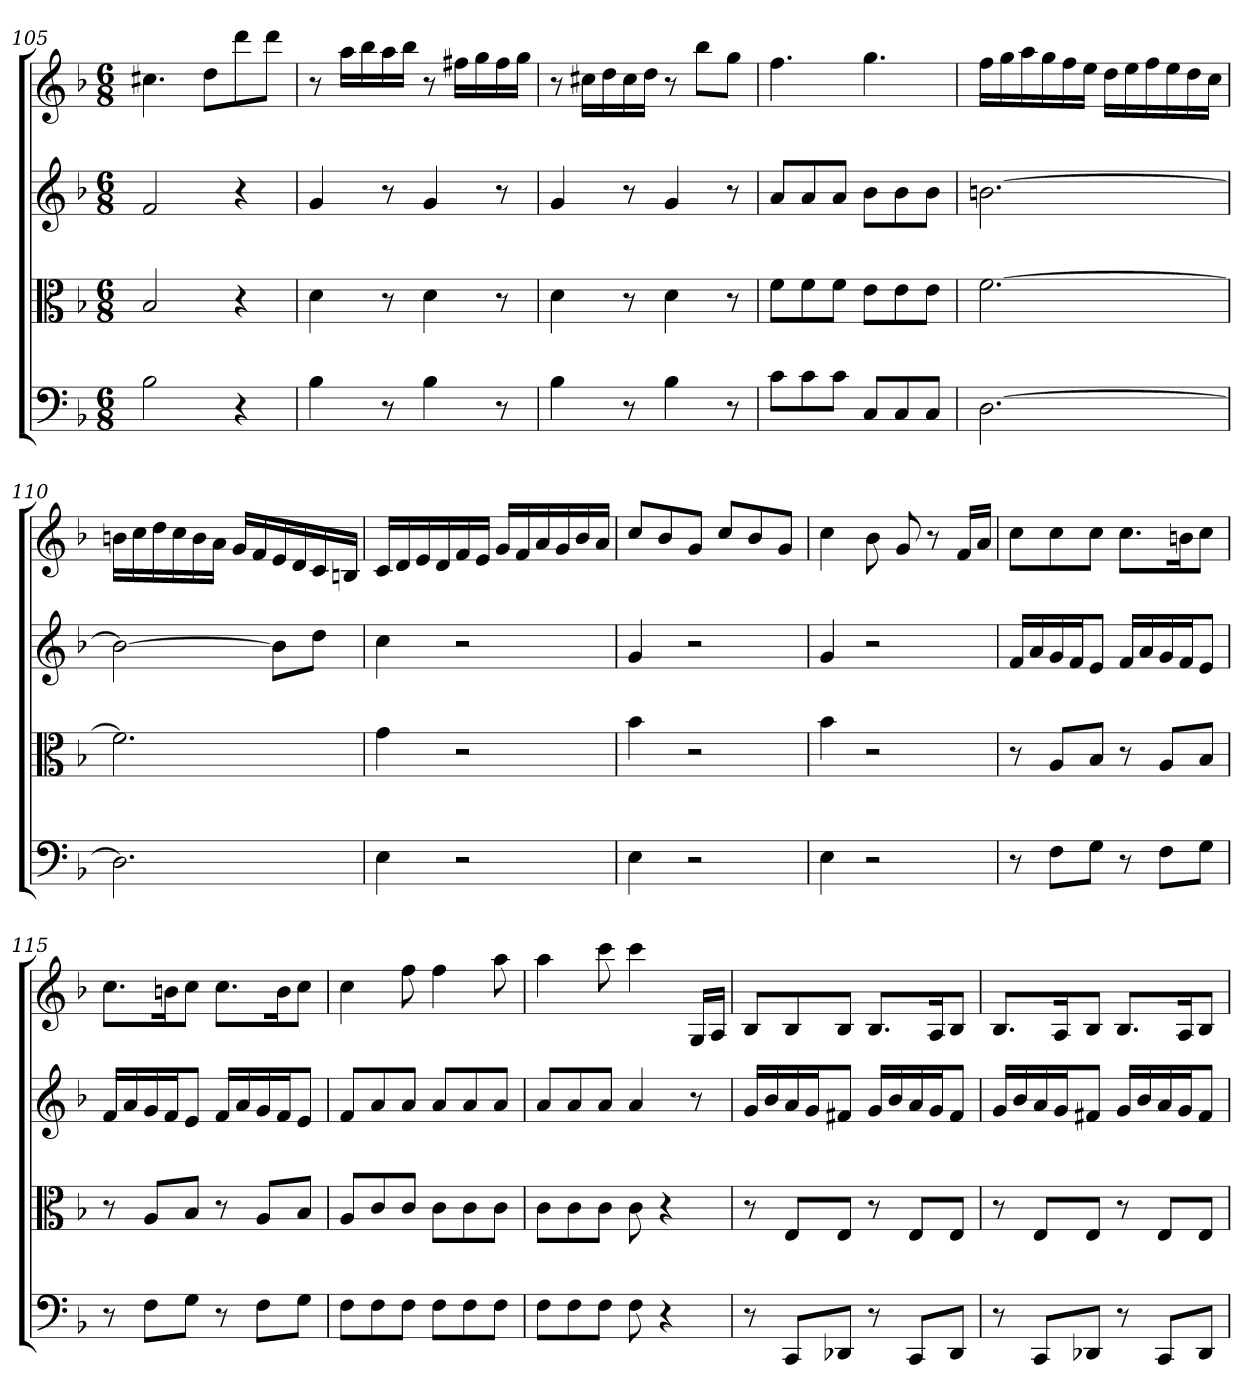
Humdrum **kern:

**kern	**kern	**kern	**kern
*part4	*part3	*part2	*part1
*staff4	*staff3	*staff2	*staff1
*clefF4	*clefC3	*	*
*k[b-]	*k[b-]	*k[b-]	*k[b-]
*F:	*F:	*F:	*F:
*M6/8	*M6/8	*M6/8	*M6/8
=105	=105	=105	=105
2B-	2B-	2f	4.cc#X
.	.	.	8ddL
4r	4r	4r	8ddd
.	.	.	8dddJ
=106	=106	=106	=106
4B-	4d	4g	8r
.	.	.	16aaLL
.	.	.	16bb-
8r	8r	8r	16aa
.	.	.	16bb-JJ
4B-	4d	4g	8r
.	.	.	16ff#XLL
.	.	.	16gg
8r	8r	8r	16ff#
.	.	.	16ggJJ
=107	=107	=107	=107
4B-	4d	4g	8r
.	.	.	16cc#XLL
.	.	.	16dd
8r	8r	8r	16cc#
.	.	.	16ddJJ
4B-	4d	4g	8r
.	.	.	8bb-L
8r	8r	8r	8ggJ
=108	=108	=108	=108
8c\L	8f\L	8aL	4.ff
8c\	8f\	8a	.
8c\J	8f\J	8aJ	.
8C/L	8e\L	8b-L	4.gg
8C/	8e\	8b-	.
8C/J	8e\J	8b-J	.
=109	=109	=109	=109
[2.D	[2.f	[2.bn	16ffLL
.	.	.	16gg
.	.	.	16aa
.	.	.	16gg
.	.	.	16ff
.	.	.	16eeJJ
.	.	.	16ddLL
.	.	.	16ee
.	.	.	16ff
.	.	.	16ee
.	.	.	16dd
.	.	.	16ccJJ
=110	=110	=110	=110
2.D]	2.f]	2b_	16bnLL
.	.	.	16cc
.	.	.	16dd
.	.	.	16cc
.	.	.	16b
.	.	.	16aJJ
.	.	.	16gLL
.	.	.	16f
.	.	8bL]	16e
.	.	.	16d
.	.	8ddJ	16c
.	.	.	16BnJJ
=111	=111	=111	=111
4E	4g	4cc	16cLL
.	.	.	16d
.	.	.	16e
.	.	.	16d
2r	2r	2r	16f
.	.	.	16eJJ
.	.	.	16gLL
.	.	.	16f
.	.	.	16a
.	.	.	16g
.	.	.	16b-
.	.	.	16aJJ
=112	=112	=112	=112
4E	4b-	4g	8ccL
.	.	.	8b-
2r	2r	2r	8gJ
.	.	.	8ccL
.	.	.	8b-
.	.	.	8gJ
=113	=113	=113	=113
4E	4b-	4g	4cc
2r	2r	2r	8b-
.	.	.	8g
.	.	.	8r
.	.	.	16fLL
.	.	.	16aJJ
=114	=114	=114	=114
8r	8r	16fLL	8ccL
.	.	16a	.
8F\L	8A/L	16g	8cc
.	.	16fJ	.
8G\J	8B-/J	8eJ	8ccJ
8r	8r	16fLL	8.ccL
.	.	16a	.
8F\L	8A/L	16g	.
.	.	16fJ	16bnK
8G\J	8B-/J	8eJ	8ccJ
=115	=115	=115	=115
8r	8r	16fLL	8.ccL
.	.	16a	.
8F\L	8A/L	16g	.
.	.	16fJ	16bnK
8G\J	8B-/J	8eJ	8ccJ
8r	8r	16fLL	8.ccL
.	.	16a	.
8F\L	8A/L	16g	.
.	.	16fJ	16bK
8G\J	8B-/J	8eJ	8ccJ
=116	=116	=116	=116
8F\L	8A/L	8fL	4cc
8F\	8c/	8a	.
8F\J	8c/J	8aJ	8ff
8F\L	8c\L	8aL	4ff
8F\	8c\	8a	.
8F\J	8c\J	8aJ	8aa
=117	=117	=117	=117
8F\L	8c\L	8aL	4aa
8F\	8c\	8a	.
8F\J	8c\J	8aJ	8ccc
8F	8c	4a	4ccc
4r	4r	.	.
.	.	8r	16GLL
.	.	.	16AJJ
=118	=118	=118	=118
8r	8r	16gLL	8B-L
.	.	16b-	.
8CC/L	8E/L	16a	8B-
.	.	16gJ	.
8DD-X/J	8E/J	8f#XJ	8B-J
8r	8r	16gLL	8.B-L
.	.	16b-	.
8CC/L	8E/L	16a	.
.	.	16gJ	16AK
8DD-/J	8E/J	8f#J	8B-J
=119	=119	=119	=119
8r	8r	16gLL	8.B-L
.	.	16b-	.
8CC/L	8E/L	16a	.
.	.	16gJ	16AK
8DD-X/J	8E/J	8f#XJ	8B-J
8r	8r	16gLL	8.B-L
.	.	16b-	.
8CC/L	8E/L	16a	.
.	.	16gJ	16AK
8DD-/J	8E/J	8f#J	8B-J
=	=	=	=
*-	*-	*-	*-
